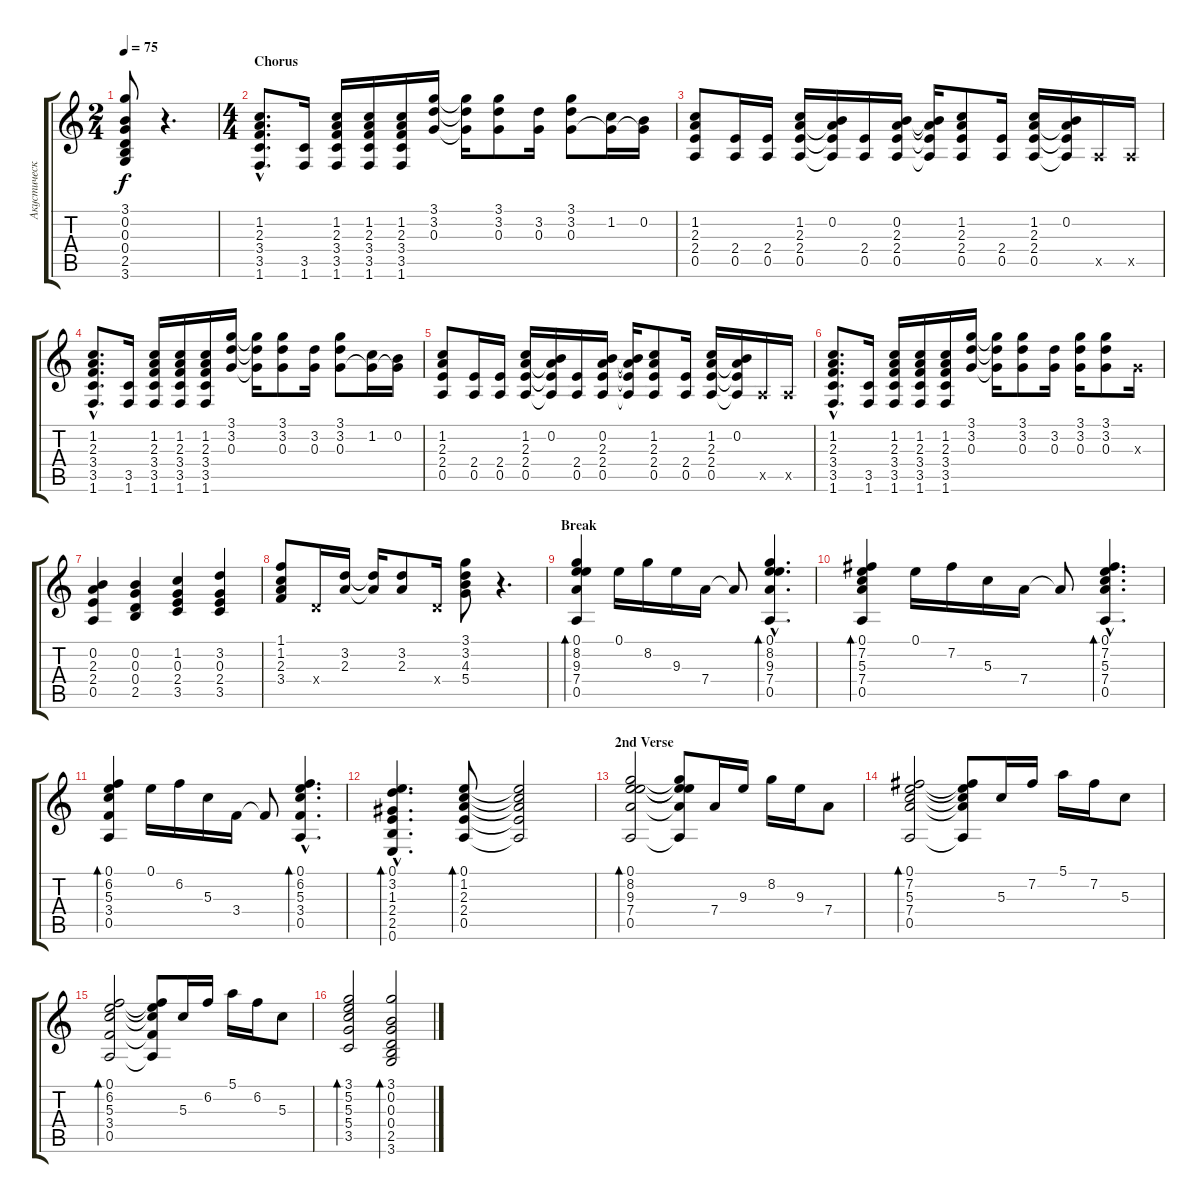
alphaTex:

\track ("Акустическая гитара 1" "Акустическ") {instrument acousticguitarsteel}
\staff {score tabs}
\tuning (E4 B3 G3 D3 A2 E2) {hide}
\ts (2 4)
\tempo 75
\clef g2
\ks c
(3.1 0.2 0.3 0.4 2.5 3.6).8{dy f} r.4{d} |
\ts (4 4)
\section ("" "Chorus")
(1.2{hac} 2.3{hac} 3.4{hac} 3.5{hac} 1.6{hac}).8{d} (3.5 1.6).16 (1.2 2.3 3.4 3.5 1.6).16 (1.2 2.3 3.4 3.5 1.6).16 (1.2 2.3 3.4 3.5 1.6).16 (3.1 3.2 0.3).16 (3.1{t} 3.2{t} 0.3{t}).16 (3.1 3.2 0.3).8 (3.2 0.3).16 (3.1 3.2 0.3).8 (1.2 0.3{t}).16 (0.2 0.3{t}).16 |
(1.2 2.3 2.4 0.5).8 (2.4 0.5).16 (2.4 0.5).16 (1.2 2.3 2.4 0.5).16 (0.2 2.3{t} 2.4{t} 0.5{t}).16 (2.4 0.5).16 (0.2 2.3 2.4 0.5).16 (0.2{t} 2.3{t} 2.4{t} 0.5{t}).16 (1.2 2.3 2.4 0.5).8 (2.4 0.5).16 (1.2 2.3 2.4 0.5).16 (0.2 2.3{t} 2.4{t} 0.5{t}).16 0.5{x}.16 0.5{x}.16 |
(1.2{hac} 2.3{hac} 3.4{hac} 3.5{hac} 1.6{hac}).8{d} (3.5 1.6).16 (1.2 2.3 3.4 3.5 1.6).16 (1.2 2.3 3.4 3.5 1.6).16 (1.2 2.3 3.4 3.5 1.6).16 (3.1 3.2 0.3).16 (3.1{t} 3.2{t} 0.3{t}).16 (3.1 3.2 0.3).8 (3.2 0.3).16 (3.1 3.2 0.3).8 (1.2 0.3{t}).16 (0.2 0.3{t}).16 |
(1.2 2.3 2.4 0.5).8 (2.4 0.5).16 (2.4 0.5).16 (1.2 2.3 2.4 0.5).16 (0.2 2.3{t} 2.4{t} 0.5{t}).16 (2.4 0.5).16 (0.2 2.3 2.4 0.5).16 (0.2{t} 2.3{t} 2.4{t} 0.5{t}).16 (1.2 2.3 2.4 0.5).8 (2.4 0.5).16 (1.2 2.3 2.4 0.5).16 (0.2 2.3{t} 2.4{t} 0.5{t}).16 0.5{x}.16 0.5{x}.16 |
(1.2{hac} 2.3{hac} 3.4{hac} 3.5{hac} 1.6{hac}).8{d} (3.5 1.6).16 (1.2 2.3 3.4 3.5 1.6).16 (1.2 2.3 3.4 3.5 1.6).16 (1.2 2.3 3.4 3.5 1.6).16 (3.1 3.2 0.3).16 (3.1{t} 3.2{t} 0.3{t}).16 (3.1 3.2 0.3).8 (3.2 0.3).16 (3.1 3.2 0.3).16 (3.1 3.2 0.3).8 0.3{x}.16 |
(0.2 2.3 2.4 0.5).4 (0.2 0.3 0.4 2.5).4 (1.2 0.3 2.4 3.5).4 (3.2 0.3 2.4 3.5).4 |
(1.1 1.2 2.3 3.4).8 0.4{x}.16 (3.2 2.3).16 (3.2{t} 2.3{t}).16 (3.2 2.3).8 0.4{x}.16 (3.1 3.2 4.3 5.4).8 r.4{d} |
\section ("" "Break")
(0.1 8.2 9.3 7.4 0.5).4{bd 60} 0.1.16 8.2.16 9.3.16 7.4.16 7.4{t}.8 (0.1{hac} 8.2{hac} 9.3{hac} 7.4{hac} 0.5{hac}).4{d bd 60} |
(0.1 7.2 5.3 7.4 0.5).4{bd 60} 0.1.16 7.2.16 5.3.16 7.4.16 7.4{t}.8 (0.1{hac} 7.2{hac} 5.3{hac} 7.4{hac} 0.5{hac}).4{d bd 60} |
(0.1 6.2 5.3 3.4 0.5).4{bd 60} 0.1.16 6.2.16 5.3.16 3.4.16 3.4{t}.8 (0.1{hac} 6.2{hac} 5.3{hac} 3.4{hac} 0.5{hac}).4{d bd 60} |
(0.1{hac} 3.2{hac} 1.3{hac} 2.4{hac} 2.5{hac} 0.6{hac}).4{d bd 60} (0.1 1.2 2.3 2.4 0.5).8{bd 120} (0.1{t} 1.2{t} 2.3{t} 2.4{t} 0.5{t}).2 |
\section ("" "2nd Verse")
(0.1 8.2 9.3 7.4 0.5).2{bd 120} (0.1{t} 8.2{t} 9.3{t} 7.4{t} 0.5{t}).8 7.4.16 9.3.16 8.2.16 9.3.16 7.4.8 |
(0.1 7.2 5.3 7.4 0.5).2{bd 120} (0.1{t} 7.2{t} 5.3{t} 7.4{t} 0.5{t}).8 5.3.16 7.2.16 5.1.16 7.2.16 5.3.8 |
(0.1 6.2 5.3 3.4 0.5).2{bd 120} (0.1{t} 6.2{t} 5.3{t} 3.4{t} 0.5{t}).8 5.3.16 6.2.16 5.1.16 6.2.16 5.3.8 |
(3.1 5.2 5.3 5.4 3.5).2{bd 120} (3.1 0.2 0.3 0.4 2.5 3.6).2{bd 120}
